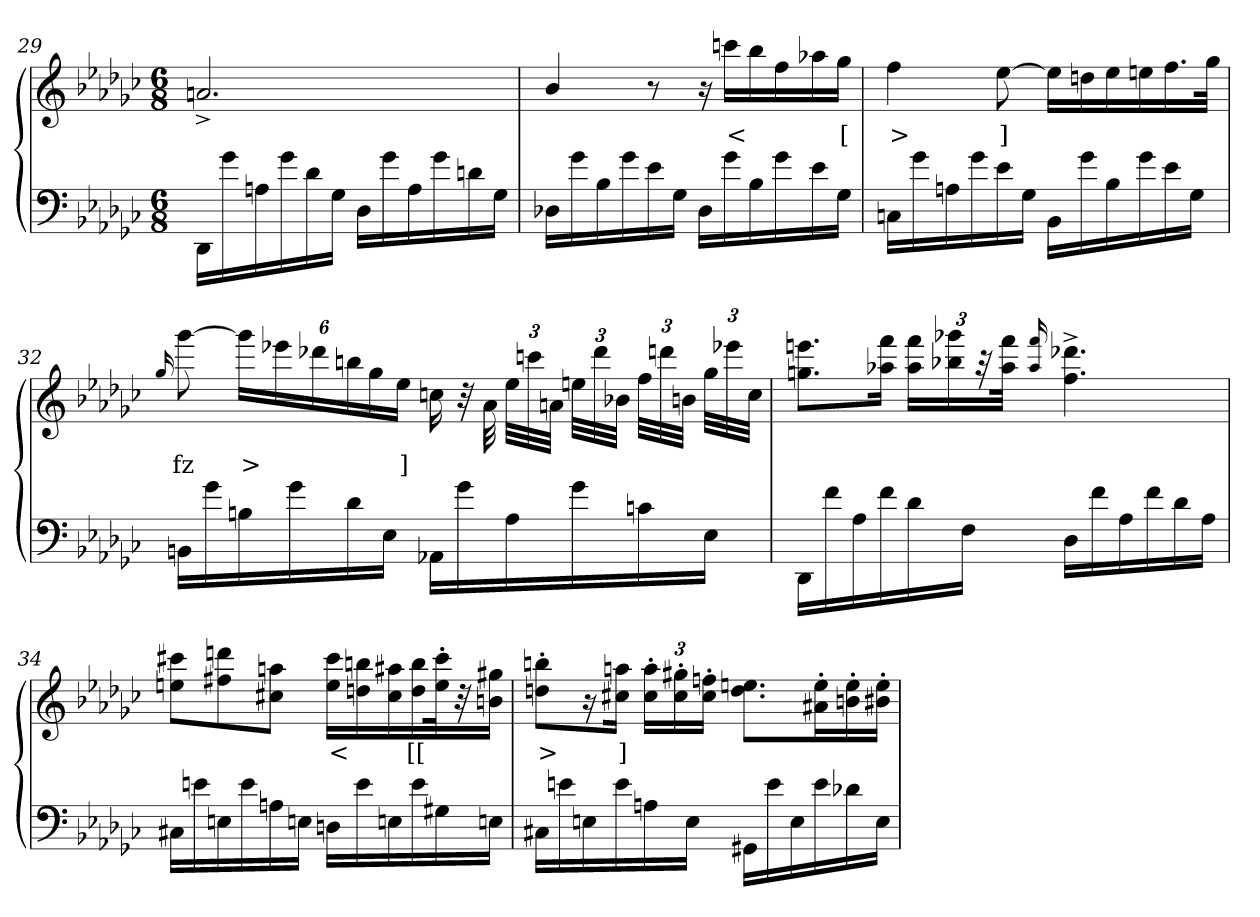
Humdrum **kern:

**kern	**kern	**text
*part2	*part1	*part1
*staff2	*staff1	*staff1
*clefF4	*clefG2	*
*k[b-e-a-d-g-c-]	*k[b-e-a-d-g-c-]	*
*M6/8	*M6/8	*
=29	=29	=29
16DD-LL	2.an^>	.
16g-	.	.
16An	.	.
16g-	.	.
16d-	.	.
16G-JJ	.	.
16D-LL	.	.
16g-	.	.
16A	.	.
16g-	.	.
16dn	.	.
16G-JJ	.	.
=30	=30	=30
16D-XLL	4b-/	.
16g-	.	.
16B-	.	.
16g-	.	.
16e-	8r	.
16G-JJ	.	.
16D-LL	16r	.
16g-	16cccnLL	<
16B-	16bb-	.
16g-	16ff	.
16e-	16aa-X	.
16G-JJ	16gg-JJ	[
=31	=31	=31
16CnLL	4ff	>
16g-	.	.
16An	.	.
16g-	.	.
16e-	[8ee-	]
16G-JJ	.	.
16BB-LL	16ee-LL]	.
16g-	16ddn	.
16B-	16ee-	.
16g-	16een	.
16e-	16.ff	.
16G-JJ	.	.
.	32gg-JJk	.
=32	=32	=32
.	16qqgg-/	.
16BBnLL	[8ggg-	fz
16g-	.	.
16B	24ggg-LL]	>
.	24eee-X	.
16g-	.	.
.	24ddd-X	.
16d-	24bbn	.
.	24gg-	.
16E-JJ	.	.
.	24ee-JJ	]
16AA-XLL	16ccn	.
16g-	32r	.
.	32a-\	.
16A-	48ee-LLL	.
.	48ccc	.
.	48anJJJ	.
16g-	48eenLLL	.
.	48ddd-	.
.	48b-XJJJ	.
16cn	48ffLLL	.
.	48dddn	.
.	48bnJJJ	.
16E-JJ	48gg-LLL	.
.	48eee-X	.
.	48ccJJJ	.
=33	=33	=33
16DD-LL	8.eeen 8.ggnL	.
16f	.	.
16A-	.	.
16f	16fff 16aa-XJk	.
16d-	24fff 24aa-LL	.
.	24ggg-X 24bb-X	.
16FJJ	.	.
.	48r	.
.	48fff 48aa-JJk	.
.	16qqfff 16qqaa-/	.
16D-LL	4.ddd-X^> 4.ff^>	.
16f	.	.
16A-	.	.
16f	.	.
16d-	.	.
16A-JJ	.	.
=34	=34	=34
16C#XLL	8ccc#X 8eenL	.
16en	.	.
16En	8dddn 8ff#X	.
16e	.	.
16An	8aan 8cc#J	.
16EnJJ	.	.
16DnLL	16ccc# 16eeLL	<
16e	16bbn 16ddn	.
16En	16aa#X 16cc#	.
16e	16bb 16dd	[[
16G#X	32ccc#'> 32ee'>	.
.	32r	.
16EnJJ	16gg#X 16bnJJ	.
=35	=35	=35
16C#XLL	8bbn'> 8ddn'>L	>
16en	.	.
16En	16r	.
16e	16aan 16cc#XJk	]
16An	24aa'> 24cc#'>LL	.
.	24gg#X'> 24cc#'>	.
16EJJ	.	.
.	24ffn'> 24cc#'>JJ	.
16GG#XLL	8.een 8.ddL	.
16e	.	.
16E	.	.
16e	16ee'> 16a#X'>L	.
16d-X	16ee'> 16bn'>	.
16EJJ	16ee'> 16b#X'>JJ	.
=	=	=
*-	*-	*-
